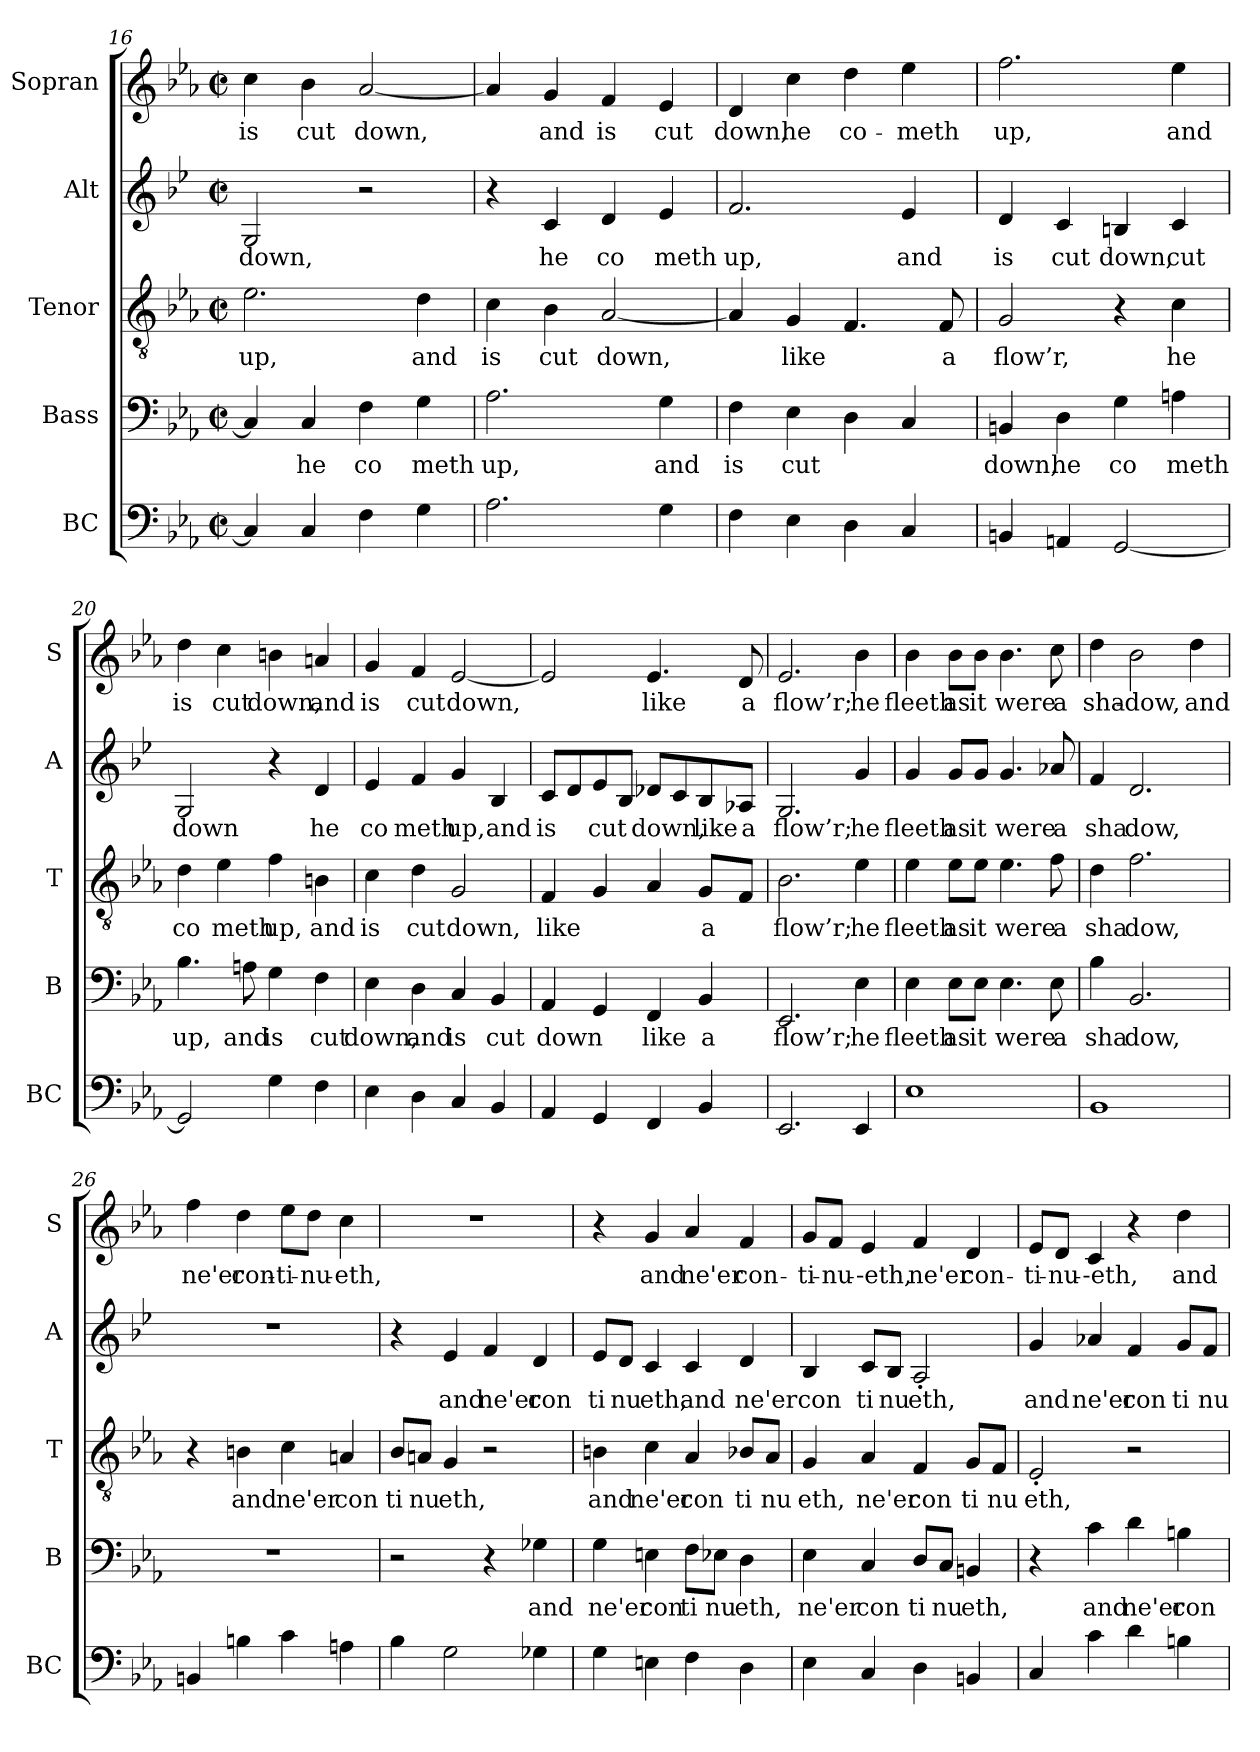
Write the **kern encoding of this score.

**kern	**kern	**text	**kern	**text	**kern	**text	**kern	**text
*part5	*part4	*part4	*part3	*part3	*part2	*part2	*part1	*part1
*staff5	*staff4	*staff4	*staff3	*staff3	*staff2	*staff2	*staff1	*staff1
*I"BC	*I"Bass	*	*I"Tenor	*	*I"Alt	*	*I"Sopran	*
*I'BC	*I'B	*	*I'T	*	*I'A	*	*I'S	*
*clefF4	*clefF4	*	*clefGv2	*	*clefG2	*	*clefG2	*
*k[b-e-a-]	*k[b-e-a-]	*	*k[b-e-a-]	*	*k[b-e-]	*	*k[b-e-a-]	*
*M2/2	*M2/2	*	*M2/2	*	*M2/2	*	*M2/2	*
*met(c|)	*met(c|)	*	*met(c|)	*	*met(c|)	*	*met(c|)	*
=16	=16	=16	=16	=16	=16	=16	=16	=16
!	!	!	!	!LO:LY:b	!	!LO:LY:b	!	!LO:LY:b
4C/]	4C/]	.	2.e-\	up,	2G/	down,	4cc\	is
!	!	!LO:LY:b	!	!	!	!	!	!LO:LY:b
4C/	4C/	he	.	.	.	.	4b-\	cut
!	!	!LO:LY:b	!	!	!	!	!	!LO:LY:b
4F\	4F\	co	.	.	2r	.	[2a-/	down,
!	!	!LO:LY:b	!	!LO:LY:b	!	!	!	!
4G\	4G\	meth	4d\	and	.	.	.	.
=17	=17	=17	=17	=17	=17	=17	=17	=17
!	!	!LO:LY:b	!	!LO:LY:b	!	!	!	!
2.A-\	2.A-\	up,	4c\	is	4r	.	4a-/]	.
!	!	!	!	!LO:LY:b	!	!LO:LY:b	!	!LO:LY:b
.	.	.	4B-\	cut	4c/	he	4g/	and
!	!	!	!	!LO:LY:b	!	!LO:LY:b	!	!LO:LY:b
.	.	.	[2A-/	down,	4d/	co	4f/	is
!	!	!LO:LY:b	!	!	!	!LO:LY:b	!	!LO:LY:b
4G\	4G\	and	.	.	4e-/	meth	4e-/	cut
=18	=18	=18	=18	=18	=18	=18	=18	=18
!	!	!LO:LY:b	!	!	!	!LO:LY:b	!	!LO:LY:b
4F\	4F\	is	4A-/]	.	2.f/	up,	4d/	down,
!	!	!LO:LY:b	!	!LO:LY:b	!	!	!	!LO:LY:b
4E-\	4E-\	cut	4G/	like	.	.	4cc\	he
!	!	!	!	!	!	!	!	!LO:LY:b
4D\	4D\	.	4.F/	.	.	.	4dd\	co-
!	!	!	!	!	!	!LO:LY:b	!	!LO:LY:b
4C/	4C/	.	.	.	4e-/	and	4ee-\	-meth
!	!	!	!	!LO:LY:b	!	!	!	!
.	.	.	8F/	a	.	.	.	.
!!LO:LB:g=z
=19	=19	=19	=19	=19	=19	=19	=19	=19
!	!	!LO:LY:b	!	!LO:LY:b	!	!LO:LY:b	!	!LO:LY:b
4BBn/	4BBn/	down,	2G/	flow’r,	4d/	is	2.ff\	up,
!	!	!LO:LY:b	!	!	!	!LO:LY:b	!	!
4AAn/	4D\	he	.	.	4c/	cut	.	.
!	!	!LO:LY:b	!	!	!	!LO:LY:b	!	!
[2GG/	4G\	co	4r	.	4Bn/	down,	.	.
!	!	!LO:LY:b	!	!LO:LY:b	!	!LO:LY:b	!	!LO:LY:b
.	4An\	meth	4c\	he	4c/	cut	4ee-\	and
=20	=20	=20	=20	=20	=20	=20	=20	=20
!	!	!LO:LY:b	!	!LO:LY:b	!	!LO:LY:b	!	!LO:LY:b
2GG/]	4.B-\	up,	4d\	co	2G/	down	4dd\	is
!	!	!	!	!LO:LY:b	!	!	!	!LO:LY:b
.	.	.	4e-\	meth	.	.	4cc\	cut
!	!	!LO:LY:b	!	!	!	!	!	!
.	8An\	and	.	.	.	.	.	.
!	!	!LO:LY:b	!	!LO:LY:b	!	!	!	!LO:LY:b
4G\	4G\	is	4f\	up,	4r	.	4bn\	down,
!	!	!LO:LY:b	!	!LO:LY:b	!	!LO:LY:b	!	!LO:LY:b
4F\	4F\	cut	4Bn\	and	4d/	he	4an/	and
=21	=21	=21	=21	=21	=21	=21	=21	=21
!	!	!LO:LY:b	!	!LO:LY:b	!	!LO:LY:b	!	!LO:LY:b
4E-\	4E-\	down,	4c\	is	4e-/	co	4g/	is
!	!	!LO:LY:b	!	!LO:LY:b	!	!LO:LY:b	!	!LO:LY:b
4D\	4D\	and	4d\	cut	4f/	meth	4f/	cut
!	!	!LO:LY:b	!	!LO:LY:b	!	!LO:LY:b	!	!LO:LY:b
4C/	4C/	is	2G/	down,	4g/	up,	[2e-/	down,
!	!	!LO:LY:b	!	!	!	!LO:LY:b	!	!
4BB-/	4BB-/	cut	.	.	4B-/	and	.	.
=22	=22	=22	=22	=22	=22	=22	=22	=22
!	!	!LO:LY:b	!	!LO:LY:b	!	!LO:LY:b	!	!
4AA-/	4AA-/	down	4F/	like	8c/L	is	2e-/]	.
.	.	.	.	.	8d/	.	.	.
!	!	!	!	!	!	!LO:LY:b	!	!
4GG/	4GG/	.	4G/	.	8e-/	cut	.	.
.	.	.	.	.	8B-/J	.	.	.
!	!	!LO:LY:b	!	!	!	!LO:LY:b	!	!LO:LY:b
4FF/	4FF/	like	4A-/	.	8d-X/L	down,	4.e-/	like
.	.	.	.	.	8c/	.	.	.
!	!	!LO:LY:b	!	!LO:LY:b	!	!LO:LY:b	!	!
4BB-/	4BB-/	a	8G/L	a	8B-/	like	.	.
!	!	!	!	!	!	!LO:LY:b	!	!LO:LY:b
.	.	.	8F/J	.	8A-X/J	a	8d/	a
!!LO:PB:g=z
=23	=23	=23	=23	=23	=23	=23	=23	=23
!	!	!LO:LY:b	!	!LO:LY:b	!	!LO:LY:b	!	!LO:LY:b
2.EE-/	2.EE-/	flow’r;	2.B-\	flow’r;	2.G/	flow’r;	2.e-/	flow’r;
!	!	!LO:LY:b	!	!LO:LY:b	!	!LO:LY:b	!	!LO:LY:b
4EE-/	4E-\	he	4e-\	he	4g/	he	4b-\	he
=24	=24	=24	=24	=24	=24	=24	=24	=24
!	!	!LO:LY:b	!	!LO:LY:b	!	!LO:LY:b	!	!LO:LY:b
1E-	4E-\	fleeth	4e-\	fleeth	4g/	fleeth	4b-\	fleeth
!	!	!LO:LY:b	!	!LO:LY:b	!	!LO:LY:b	!	!LO:LY:b
.	8E-\L	as	8e-\L	as	8g/L	as	8b-\L	as
!	!	!LO:LY:b	!	!LO:LY:b	!	!LO:LY:b	!	!LO:LY:b
.	8E-\J	it	8e-\J	it	8g/J	it	8b-\J	it
!	!	!LO:LY:b	!	!LO:LY:b	!	!LO:LY:b	!	!LO:LY:b
.	4.E-\	were	4.e-\	were	4.g/	were	4.b-\	were
!	!	!LO:LY:b	!	!LO:LY:b	!	!LO:LY:b	!	!LO:LY:b
.	8E-\	a	8f\	a	8a-X/	a	8cc\	a
=25	=25	=25	=25	=25	=25	=25	=25	=25
!	!	!LO:LY:b	!	!LO:LY:b	!	!LO:LY:b	!	!LO:LY:b
1BB-	4B-\	sha	4d\	sha	4f/	sha	4dd\	sha-
!	!	!LO:LY:b	!	!LO:LY:b	!	!LO:LY:b	!	!LO:LY:b
.	2.BB-/	dow,	2.f\	dow,	2.d/	dow,	2b-\	-dow,
!	!	!	!	!	!	!	!	!LO:LY:b
.	.	.	.	.	.	.	4dd\	and
=26	=26	=26	=26	=26	=26	=26	=26	=26
!	!	!	!	!	!	!	!	!LO:LY:b
4BBn/	1r	.	4r	.	1r	.	4ff\	ne'er
!	!	!	!	!LO:LY:b	!	!	!	!LO:LY:b
4Bn\	.	.	4Bn\	and	.	.	4dd\	con-
!	!	!	!	!LO:LY:b	!	!	!	!LO:LY:b
4c\	.	.	4c\	ne'er	.	.	8ee-\L	-ti-
!	!	!	!	!	!	!	!	!LO:LY:b
.	.	.	.	.	.	.	8dd\J	-nu-
!	!	!	!	!LO:LY:b	!	!	!	!LO:LY:b
4An\	.	.	4An/	con	.	.	4cc\	-eth,
=27	=27	=27	=27	=27	=27	=27	=27	=27
!	!	!	!	!LO:LY:b	!	!	!	!
4B-\	2r	.	8B-/L	ti	4r	.	1r	.
!	!	!	!	!LO:LY:b	!	!	!	!
.	.	.	8An/J	nu	.	.	.	.
!	!	!	!	!LO:LY:b	!	!LO:LY:b	!	!
2G\	.	.	4G/	eth,	4e-/	and	.	.
!	!	!	!	!	!	!LO:LY:b	!	!
.	4r	.	2r	.	4f/	ne'er	.	.
!	!	!LO:LY:b	!	!	!	!LO:LY:b	!	!
4G-X\	4G-X\	and	.	.	4d/	con	.	.
!!LO:LB:g=z
=28	=28	=28	=28	=28	=28	=28	=28	=28
!	!	!LO:LY:b	!	!LO:LY:b	!	!LO:LY:b	!	!
4G\	4G\	ne'er	4Bn\	and	8e-/L	ti	4r	.
!	!	!	!	!	!	!LO:LY:b	!	!
.	.	.	.	.	8d/J	nu	.	.
!	!	!LO:LY:b	!	!LO:LY:b	!	!LO:LY:b	!	!LO:LY:b
4En\	4En\	con	4c\	ne'er	4c/	eth,	4g/	and
!	!	!LO:LY:b	!	!LO:LY:b	!	!LO:LY:b	!	!LO:LY:b
4F\	8F\L	ti	4A-/	con	4c/	and	4a-/	ne'er
!	!	!LO:LY:b	!	!	!	!	!	!
.	8E-X\J	nu	.	.	.	.	.	.
!	!	!LO:LY:b	!	!LO:LY:b	!	!LO:LY:b	!	!LO:LY:b
4D\	4D\	eth,	8B-X/L	ti	4d/	ne'er	4f/	con-
!	!	!	!	!LO:LY:b	!	!	!	!
.	.	.	8A-/J	nu	.	.	.	.
=29	=29	=29	=29	=29	=29	=29	=29	=29
!	!	!LO:LY:b	!	!LO:LY:b	!	!LO:LY:b	!	!LO:LY:b
4E-\	4E-\	ne'er	4G/	eth,	4B-/	con	8g/L	-ti-
!	!	!	!	!	!	!	!	!LO:LY:b
.	.	.	.	.	.	.	8f/J	-nu-
!	!	!LO:LY:b	!	!LO:LY:b	!	!LO:LY:b	!	!LO:LY:b
4C/	4C/	con	4A-/	ne'er	8c/L	ti	4e-/	--eth,
!	!	!	!	!	!	!LO:LY:b	!	!
.	.	.	.	.	8B-/J	nu	.	.
!	!	!LO:LY:b	!	!LO:LY:b	!	!LO:LY:b	!	!LO:LY:b
4D\	8D/L	ti	4F/	con	2A'/	-eth,	4f/	ne'er
!	!	!LO:LY:b	!	!	!	!	!	!
.	8C/J	nu	.	.	.	.	.	.
!	!	!LO:LY:b	!	!LO:LY:b	!	!	!	!LO:LY:b
4BBn/	4BBn/	-eth,	8G/L	ti	.	.	4d/	con-
!	!	!	!	!LO:LY:b	!	!	!	!
.	.	.	8F/J	nu	.	.	.	.
=30	=30	=30	=30	=30	=30	=30	=30	=30
!	!	!	!	!LO:LY:b	!	!LO:LY:b	!	!LO:LY:b
4C/	4r	.	2E-'/	-eth,	4g/	and	8e-/L	-ti-
!	!	!	!	!	!	!	!	!LO:LY:b
.	.	.	.	.	.	.	8d/J	-nu-
!	!	!LO:LY:b	!	!	!	!LO:LY:b	!	!LO:LY:b
4c\	4c\	and	.	.	4a-X/	ne'er	4c/	--eth,
!	!	!LO:LY:b	!	!	!	!LO:LY:b	!	!
4d\	4d\	ne'er	2r	.	4f/	con	4r	.
!	!	!LO:LY:b	!	!	!	!LO:LY:b	!	!LO:LY:b
4Bn\	4Bn\	con	.	.	8g/L	ti	4dd\	and
!	!	!	!	!	!	!LO:LY:b	!	!
.	.	.	.	.	8f/J	nu	.	.
=	=	=	=	=	=	=	=	=
*-	*-	*-	*-	*-	*-	*-	*-	*-
